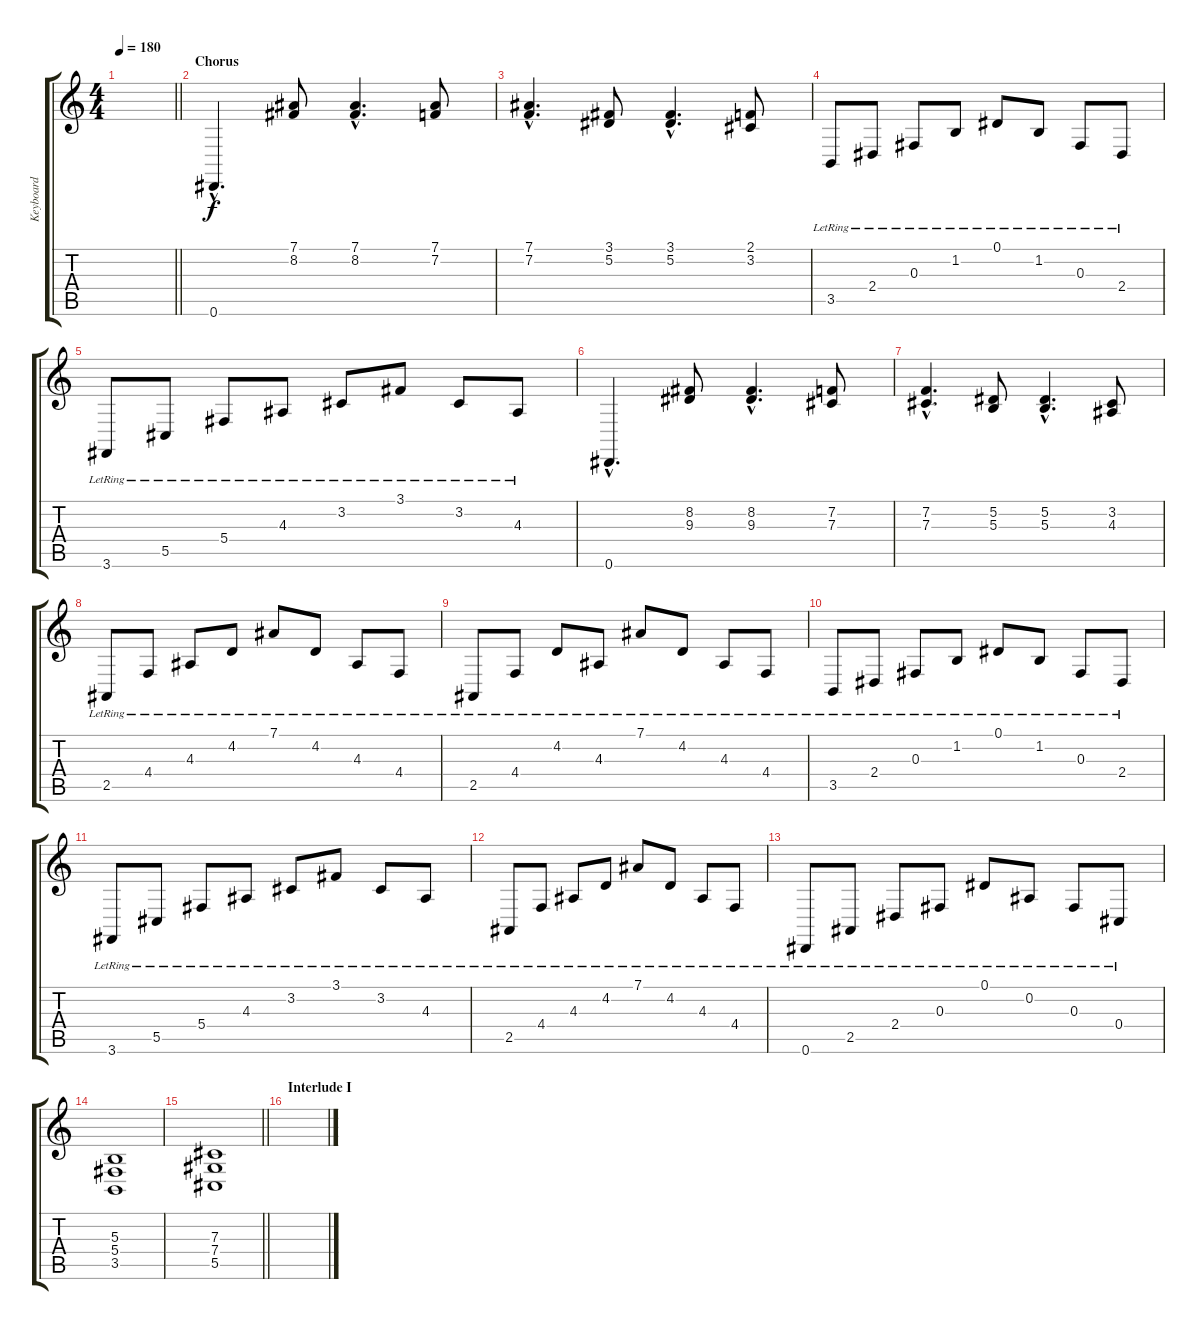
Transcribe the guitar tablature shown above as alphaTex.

\track ("Keyboard" "Keyboard") {instrument electricgrandpiano}
\staff {score tabs}
\tuning (Eb4 Bb3 Gb3 Db3 Ab2 Eb2) {hide}
\ts (4 4)
\tempo 180
\clef g2
\barLineRight lightlight
\ks c
|
\section ("" "Chorus")
0.6{hac}.4{d} (7.1 8.2).8 (7.1{hac} 8.2{hac}).4{d} (7.1 7.2).8 |
(7.1{hac} 7.2{hac}).4{d} (3.1 5.2).8 (3.1{hac} 5.2{hac}).4{d} (2.1 3.2).8 |
3.5{lr}.8 2.4{lr}.8 0.3{lr}.8 1.2{lr}.8 0.1{lr}.8 1.2{lr}.8 0.3{lr}.8 2.4{lr}.8 |
3.6{lr}.8 5.5{lr}.8 5.4{lr}.8 4.3{lr}.8 3.2{lr}.8 3.1{lr}.8 3.2{lr}.8 4.3{lr}.8 |
0.6{hac}.4{d} (8.2 9.3).8 (8.2{hac} 9.3{hac}).4{d} (7.2 7.3).8 |
(7.2{hac} 7.3{hac}).4{d} (5.2 5.3).8 (5.2{hac} 5.3{hac}).4{d} (3.2 4.3).8 |
2.5{lr}.8 4.4{lr}.8 4.3{lr}.8 4.2{lr}.8 7.1{lr}.8 4.2{lr}.8 4.3{lr}.8 4.4{lr}.8 |
2.5{lr}.8 4.4{lr}.8 4.2{lr}.8 4.3{lr}.8 7.1{lr}.8 4.2{lr}.8 4.3{lr}.8 4.4{lr}.8 |
3.5{lr}.8 2.4{lr}.8 0.3{lr}.8 1.2{lr}.8 0.1{lr}.8 1.2{lr}.8 0.3{lr}.8 2.4{lr}.8 |
3.6{lr}.8 5.5{lr}.8 5.4{lr}.8 4.3{lr}.8 3.2{lr}.8 3.1{lr}.8 3.2{lr}.8 4.3{lr}.8 |
2.5{lr}.8 4.4{lr}.8 4.3{lr}.8 4.2{lr}.8 7.1{lr}.8 4.2{lr}.8 4.3{lr}.8 4.4{lr}.8 |
0.6{lr}.8 2.5{lr}.8 2.4{lr}.8 0.3{lr}.8 0.1{lr}.8 0.2{lr}.8 0.3{lr}.8 0.4{lr}.8 |
(5.3 5.4 3.5).1 |
\barLineRight lightlight
(7.3 7.4 5.5).1 |
\section ("" "Interlude I")
